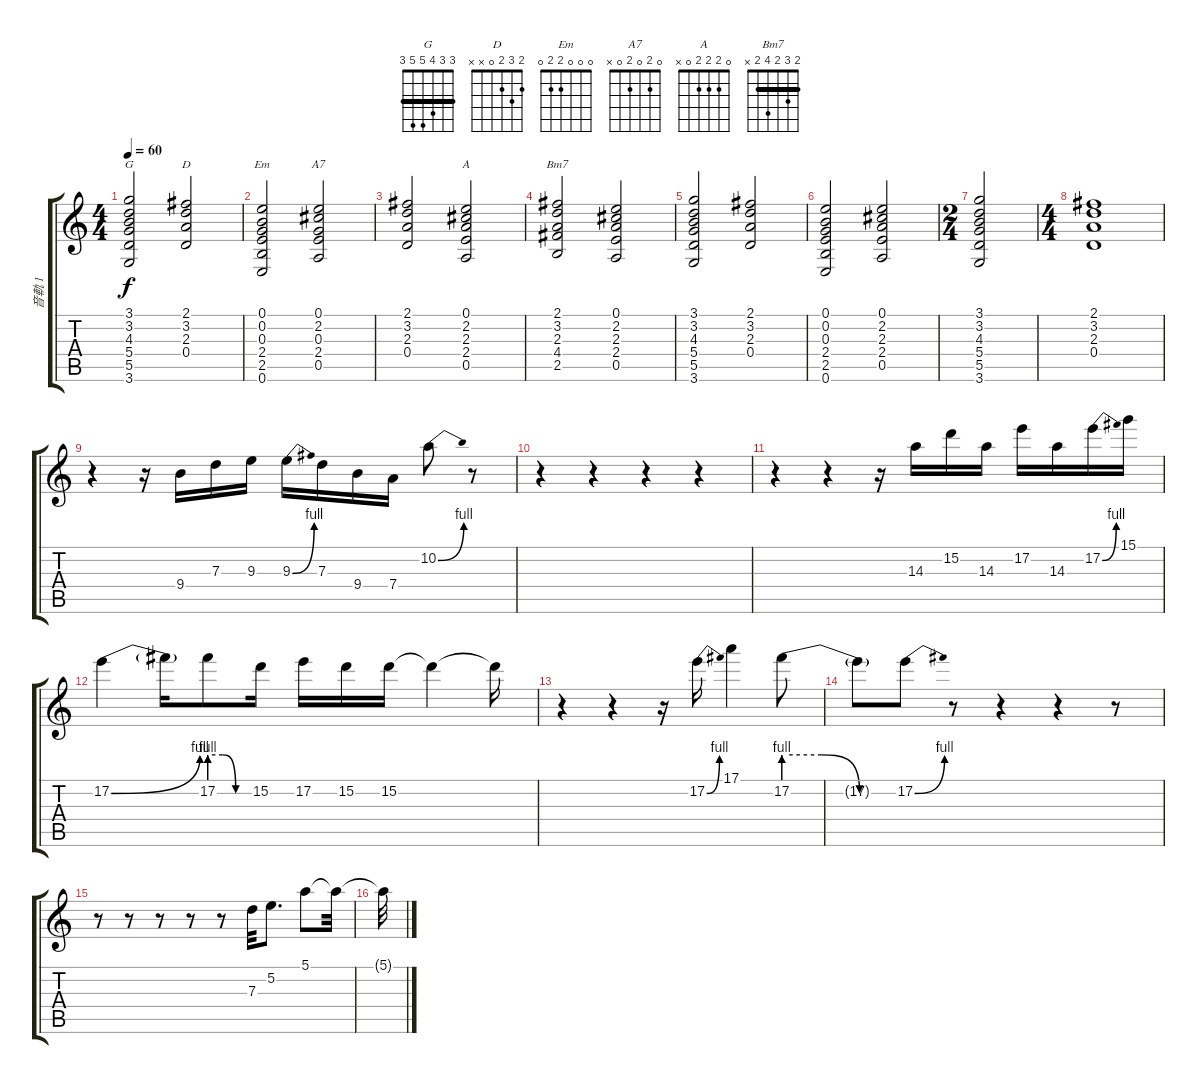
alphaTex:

\track ("音軌 1" "音軌 1") {instrument electricguitarjazz}
\staff {score tabs}
\tuning (E4 B3 G3 D3 A2 E2) {hide}
\chord ("G" 3 3 4 5 5 3) {barre 3}
\chord ("D" 2 3 2 0 x x)
\chord ("Em" 0 0 0 2 2 0)
\chord ("A7" 0 2 0 2 0 x)
\chord ("A" 0 2 2 2 0 x)
\chord ("Bm7" 2 3 2 4 2 x) {barre 2}
\ts (4 4)
\tempo 60
\clef g2
\ks c
(3.1 3.2 4.3 5.4 5.5 3.6).2{ch "G" dy f} (2.1 3.2 2.3 0.4).2{ch "D"} |
(0.1 0.2 0.3 2.4 2.5 0.6).2{ch "Em"} (0.1 2.2 0.3 2.4 0.5).2{ch "A7"} |
(2.1 3.2 2.3 0.4).2 (0.1 2.2 2.3 2.4 0.5).2{ch "A"} |
(2.1 3.2 2.3 4.4 2.5).2{ch "Bm7"} (0.1 2.2 2.3 2.4 0.5).2 |
(3.1 3.2 4.3 5.4 5.5 3.6).2 (2.1 3.2 2.3 0.4).2 |
(0.1 0.2 0.3 2.4 2.5 0.6).2 (0.1 2.2 2.3 2.4 0.5).2 |
\ts (2 4)
(3.1 3.2 4.3 5.4 5.5 3.6).2 |
\ts (4 4)
(2.1 3.2 2.3 0.4).1 |
r.4 r.16 9.4.16 7.3.16 9.3.16 9.3{be (bend 0 0 60 4)}.16 7.3.16 9.4.16 7.4.16 10.2{be (bend 0 0 60 4)}.8 r.8 |
r.4 r.4 r.4 r.4 |
r.4 r.4 r.16 14.3.16 15.2.16 14.3.16 17.2.16 14.3.16 17.2{be (bend 0 0 60 4)}.16 15.1.16 |
17.2{be (bend 0 0 60 4)}.4 17.2{t}.16 17.2{be (custom 0 4 20 4 40 0 60 0)}.8 15.2.16 17.2.16 15.2.16 15.2.16 15.2{t}.4 15.2{t}.16 |
r.4 r.4 r.16 17.2{be (bend 0 0 60 4)}.16 17.1.4 17.2{be (custom 0 4 20 4 40 0 60 0)}.8 |
17.2{t}.8 17.2{be (bend 0 0 60 4)}.8 r.8 r.4 r.4 r.8 |
r.8 r.8 r.8 r.8 r.8 7.3.32 5.2.8{d} 5.1.8 5.1{t}.32 |
5.1{t}.32
